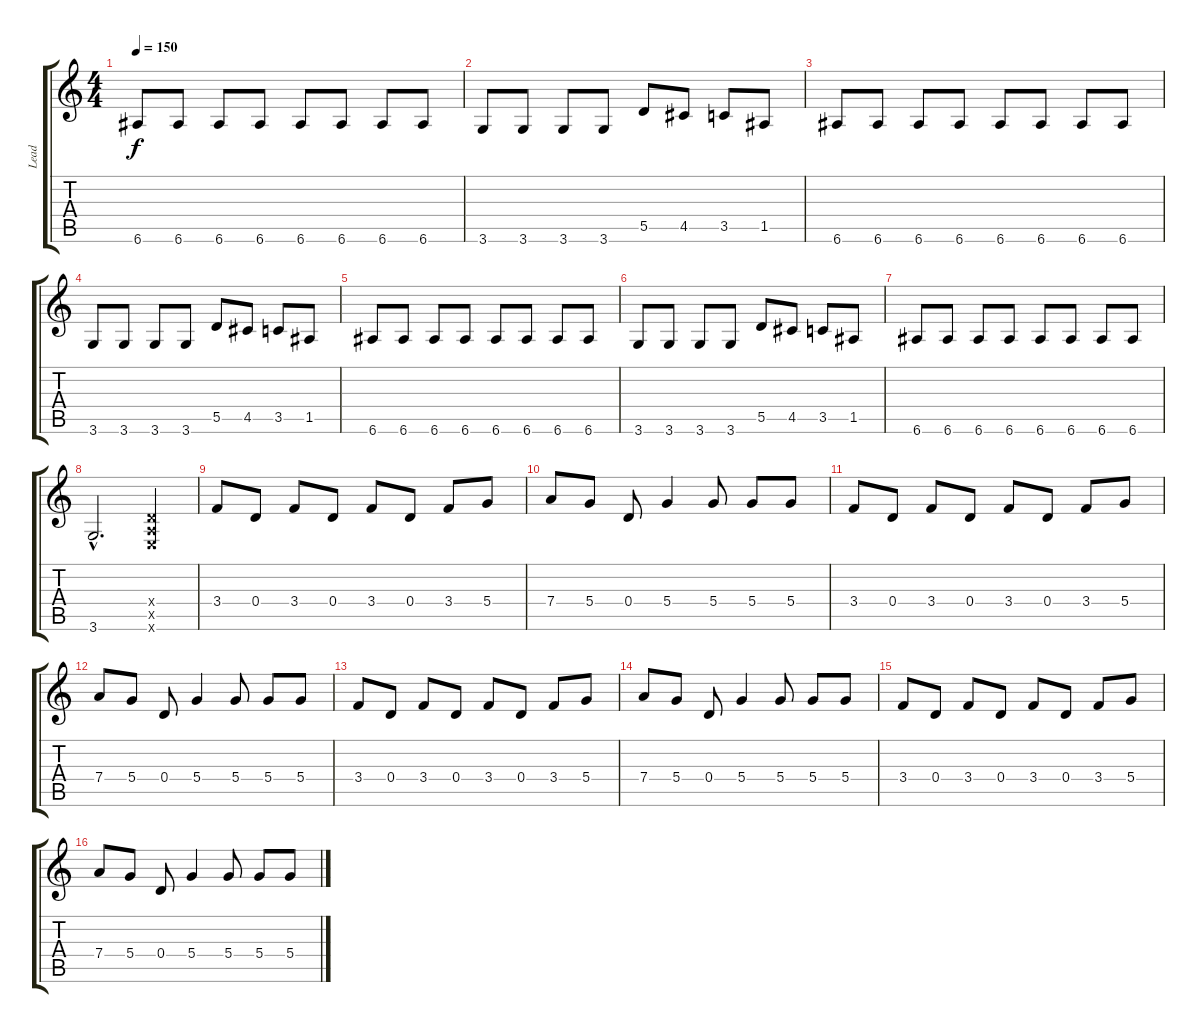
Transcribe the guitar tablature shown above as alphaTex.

\track ("Lead" "Lead") {instrument electricguitarjazz}
\staff {score tabs}
\tuning (E4 B3 G3 D3 A2 E2) {hide}
\ts (4 4)
\tempo 150
\clef g2
\ks c
6.6.8{dy f instrument electricguitarjazz} 6.6.8 6.6.8 6.6.8 6.6.8 6.6.8 6.6.8 6.6.8 |
3.6.8 3.6.8 3.6.8 3.6.8 5.5.8 4.5.8 3.5.8 1.5.8 |
6.6.8 6.6.8 6.6.8 6.6.8 6.6.8 6.6.8 6.6.8 6.6.8 |
3.6.8 3.6.8 3.6.8 3.6.8 5.5.8 4.5.8 3.5.8 1.5.8 |
6.6.8 6.6.8 6.6.8 6.6.8 6.6.8 6.6.8 6.6.8 6.6.8 |
3.6.8 3.6.8 3.6.8 3.6.8 5.5.8 4.5.8 3.5.8 1.5.8 |
6.6.8 6.6.8 6.6.8 6.6.8 6.6.8 6.6.8 6.6.8 6.6.8 |
3.6{hac}.2{d} (0.4{x} 0.5{x} 0.6{x}).4 |
3.4.8 0.4.8 3.4.8 0.4.8 3.4.8 0.4.8 3.4.8 5.4.8 |
7.4.8 5.4.8 0.4.8 5.4.4 5.4.8 5.4.8 5.4.8 |
3.4.8 0.4.8 3.4.8 0.4.8 3.4.8 0.4.8 3.4.8 5.4.8 |
7.4.8 5.4.8 0.4.8 5.4.4 5.4.8 5.4.8 5.4.8 |
3.4.8 0.4.8 3.4.8 0.4.8 3.4.8 0.4.8 3.4.8 5.4.8 |
7.4.8 5.4.8 0.4.8 5.4.4 5.4.8 5.4.8 5.4.8 |
3.4.8 0.4.8 3.4.8 0.4.8 3.4.8 0.4.8 3.4.8 5.4.8 |
7.4.8 5.4.8 0.4.8 5.4.4 5.4.8 5.4.8 5.4.8
